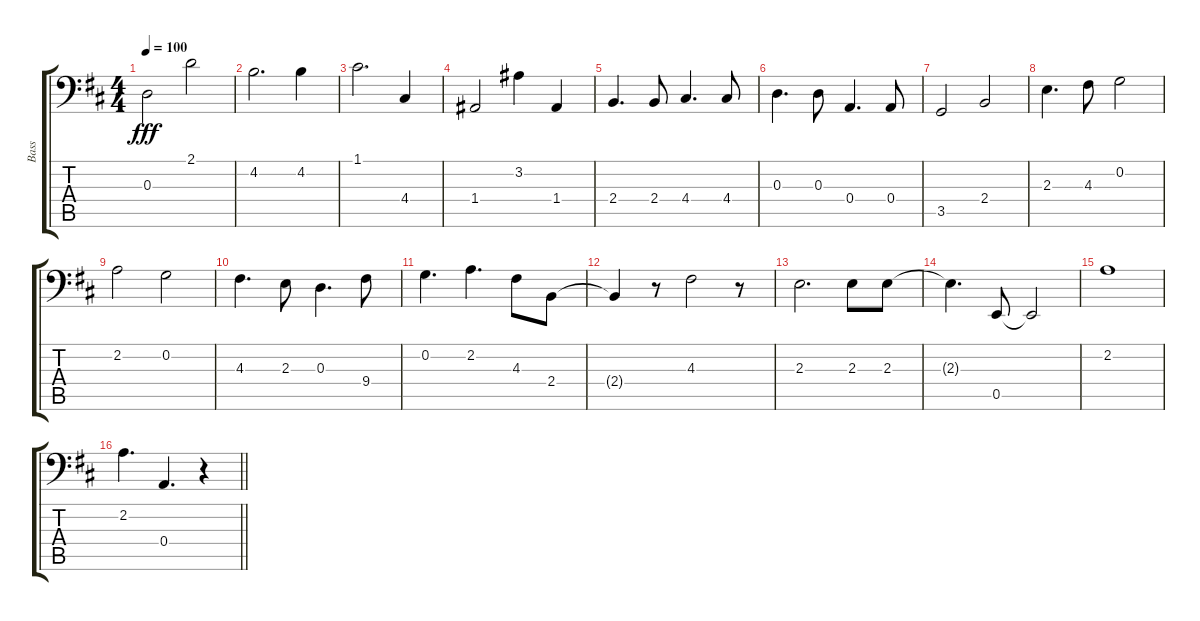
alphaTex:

\track ("Bass" "Bass") {instrument electricbassfinger}
\staff {score tabs}
\tuning (C3 G2 D2 A1 E1 B0) {hide}
\ts (4 4)
\tempo 100
\clef f4
\ks d
0.3.2{dy fff} 2.1.2 |
4.2.2{d} 4.2.4 |
1.1.2{d} 4.4.4 |
1.4.2 3.2.4 1.4.4 |
2.4.4{d} 2.4.8 4.4.4{d} 4.4.8 |
0.3.4{d} 0.3.8 0.4.4{d} 0.4.8 |
3.5.2 2.4.2 |
2.3.4{d} 4.3.8 0.2.2 |
2.2.2 0.2.2 |
4.3.4{d} 2.3.8 0.3.4{d} 9.4.8 |
0.2.4{d} 2.2.4{d} 4.3.8 2.4.8 |
2.4{t}.4 r.8 4.3.2 r.8 |
2.3.2{d} 2.3.8 2.3.8 |
2.3{t}.4{d} 0.5.8 0.5{t}.2 |
2.2.1 |
\barLineRight lightlight
2.2.4{d} 0.4.4{d} r.4
